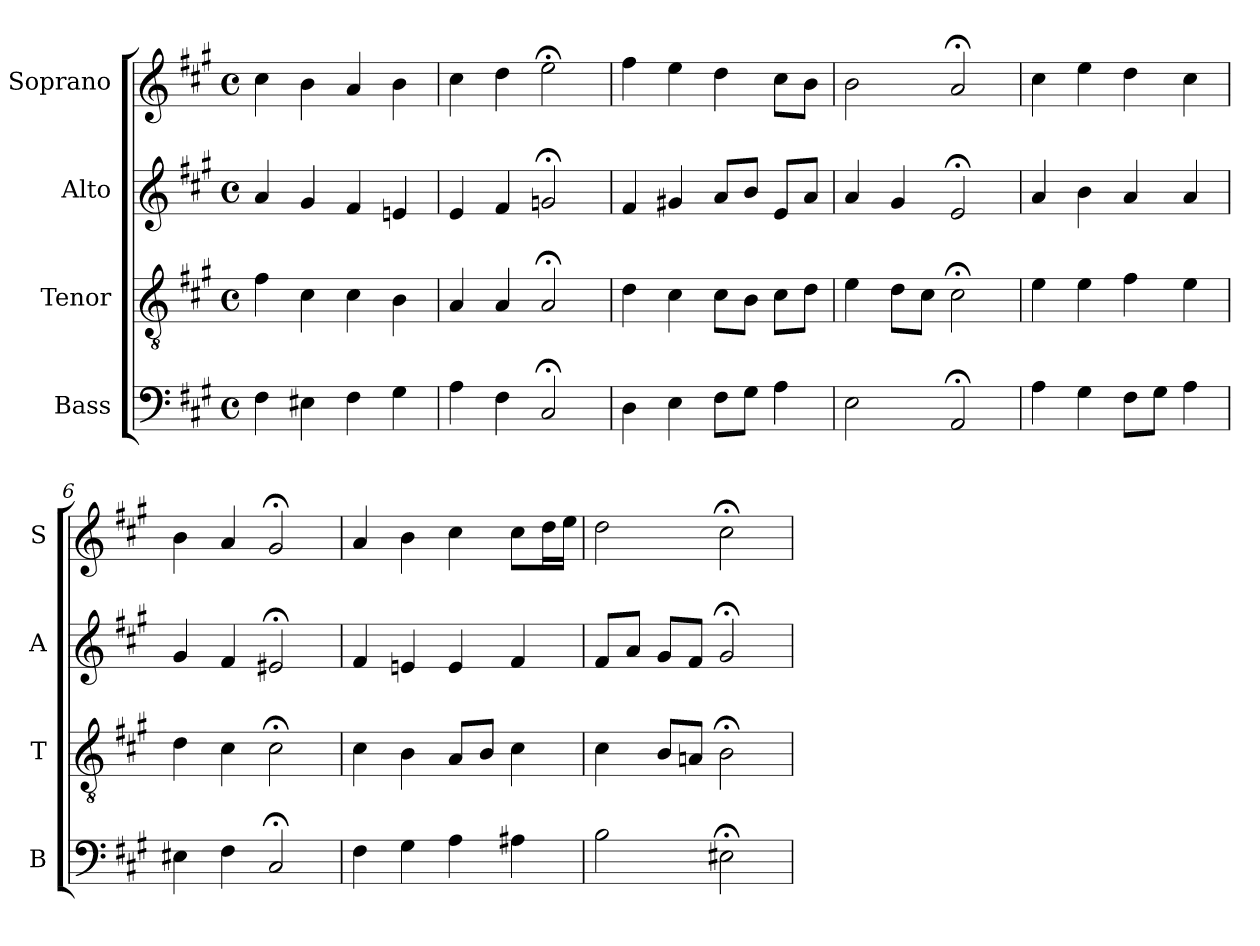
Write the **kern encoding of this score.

**kern	**kern	**kern	**kern
*part4	*part3	*part2	*part1
*staff4	*staff3	*staff2	*staff1
*I"Bass	*I"Tenor	*I"Alto	*I"Soprano
*I'B	*I'T	*I'A	*I'S
*clefF4	*clefGv2	*clefG2	*clefG2
*k[f#c#g#]	*k[f#c#g#]	*k[f#c#g#]	*k[f#c#g#]
*A:	*A:	*A:	*A:
*M4/4	*M4/4	*M4/4	*M4/4
*met(c)	*met(c)	*met(c)	*met(c)
*MM100	*MM100	*MM100	*MM100
=1	=1	=1	=1
4F#	4f#	4a	4cc#
4E#X	4c#	4g#	4b
4F#	4c#	4f#	4a
4G#	4B	4en	4b
=2	=2	=2	=2
4A	4A	4e	4cc#
4F#	4A	4f#	4dd
2C#;<	2A;<	2gn;<	2ee;<
=3	=3	=3	=3
4D	4d	4f#	4ff#
4E	4c#	4g#X	4ee
8F#L	8c#L	8aL	4dd
8G#J	8BJ	8bJ	.
4A	8c#iL	8eiL	8cc#L
.	8diJ	8aiJ	8bJ
=4	=4	=4	=4
2E	4e	4a	2b
.	8dL	4g#	.
.	8c#J	.	.
2AA;<	2c#;<	2e;<	2a;<
=5	=5	=5	=5
4A	4e	4a	4cc#
4G#	4e	4b	4ee
8F#L	4f#	4a	4dd
8G#J	.	.	.
4A	4e	4a	4cc#
=6	=6	=6	=6
4E#X	4d	4g#	4b
4F#	4c#	4f#	4a
2C#;<	2c#;<	2e#X;<	2g#;<
=7	=7	=7	=7
4F#	4c#	4f#	4a
4G#	4B	4en	4b
4A	8AL	4e	4cc#
.	8BJ	.	.
4A#X	4c#	4f#	8cc#L
.	.	.	16ddL
.	.	.	16eeJJ
=8	=8	=8	=8
2B	4c#	8f#L	2dd
.	.	8aJ	.
.	8BL	8g#L	.
.	8AnJ	8f#J	.
2E#X;<	2B;<	2g#;<	2cc#;<
=	=	=	=
*-	*-	*-	*-
